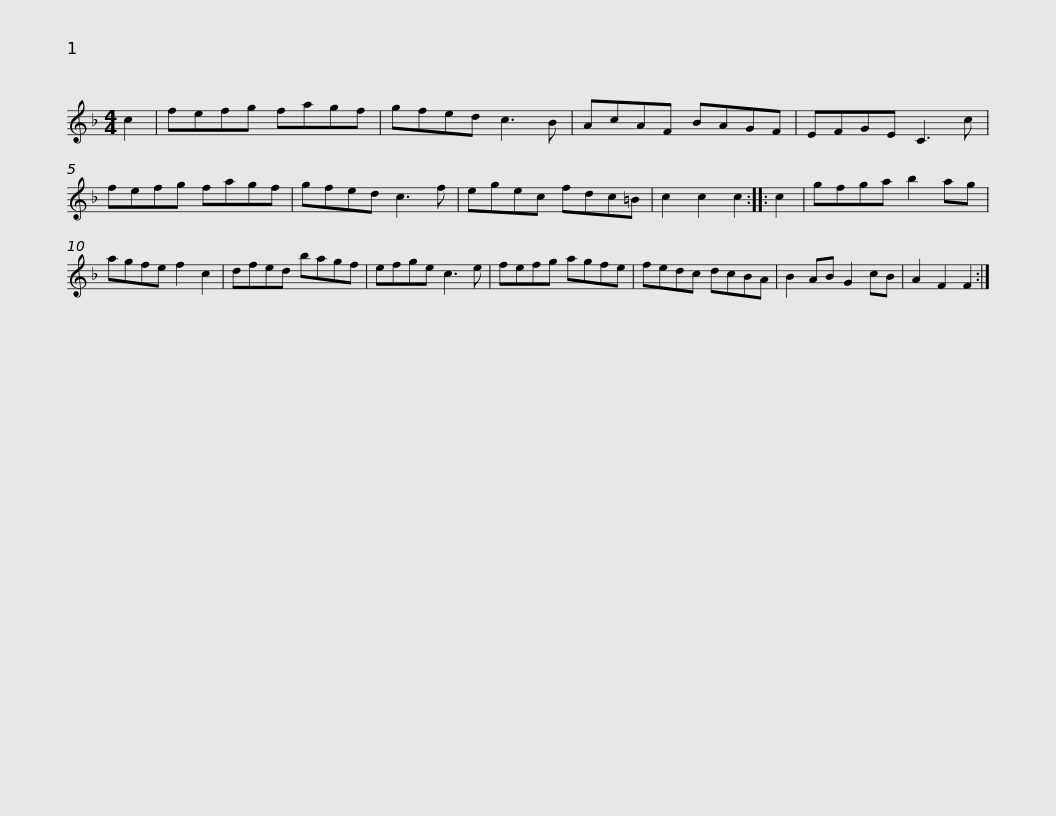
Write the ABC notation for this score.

X:1
L:1/8
M:4/4
I:linebreak $
K:F
V:1 treble
V:1
 c2 | fefg fagf | gfed c3 B | AcAF BAGF | EFGE C3 c | %5
 fefg fagf | gfed c3 f |$ egec fdc=B | c2 c2 c2 :: c2 | %10
 gfga b2 ag | agfe f2 c2 | dfed bagf | efge c3 e |$ fefg agfe | %15
 fedc dcBA | B2 AB G2 cB | A2 F2 F2 :| %18
